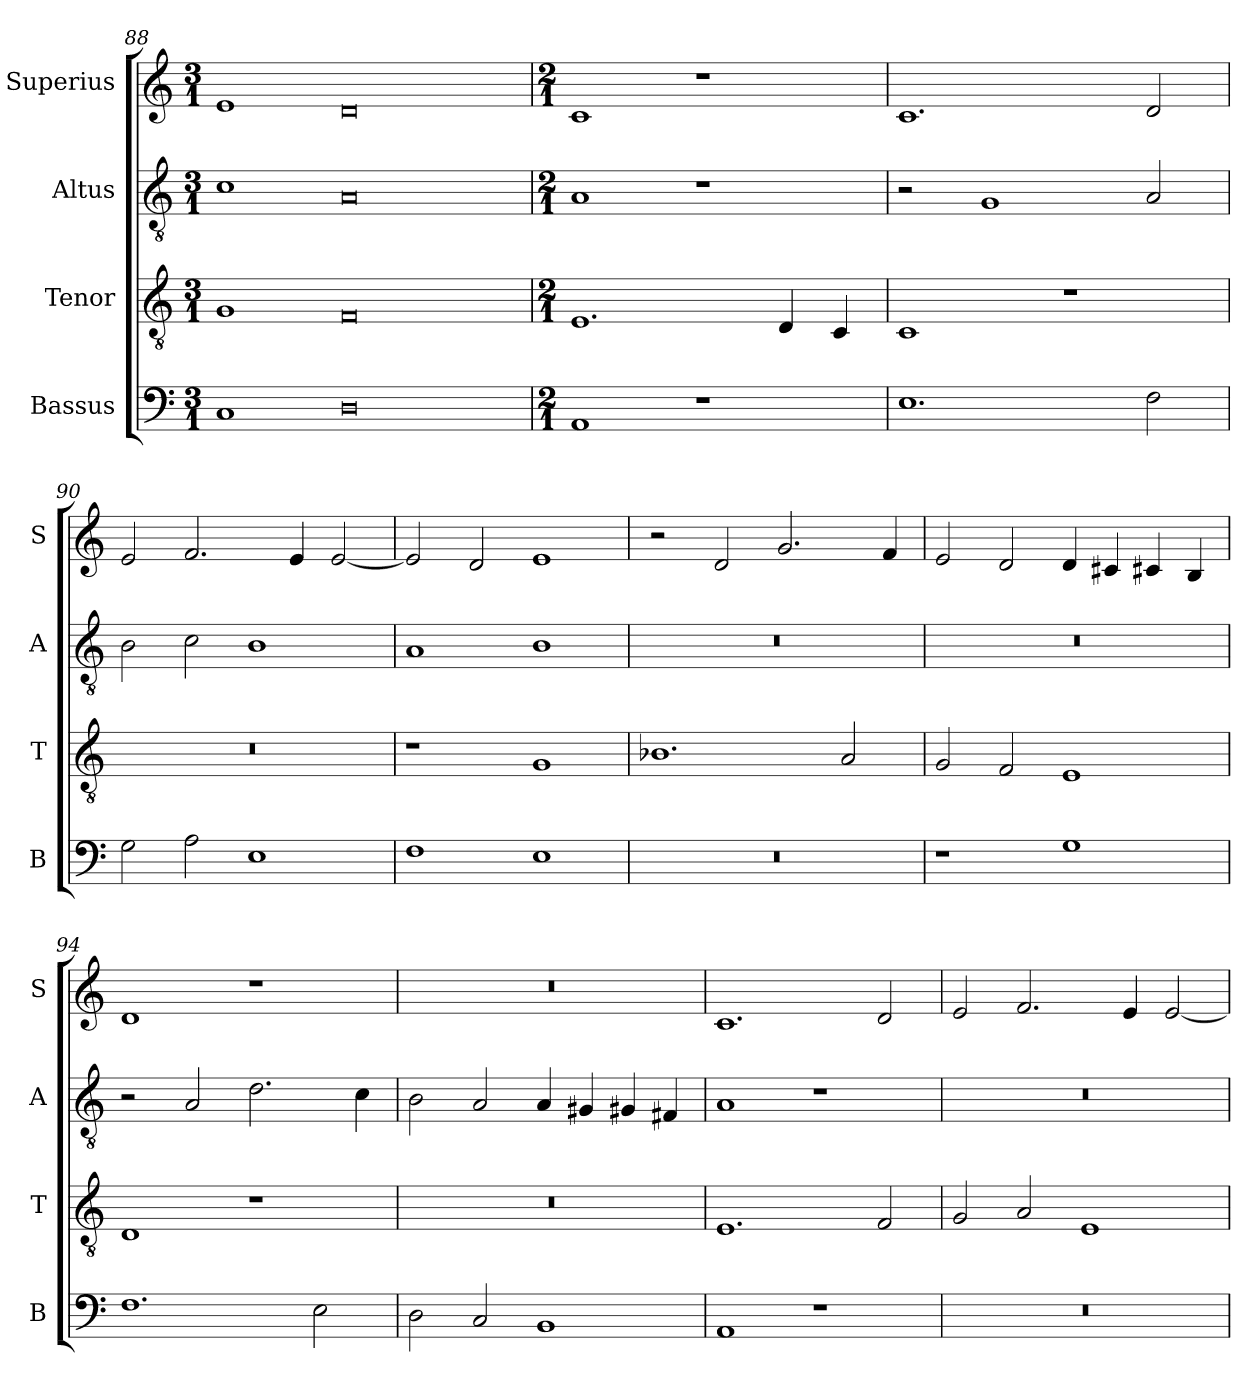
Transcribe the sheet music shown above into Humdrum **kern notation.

**kern	**kern	**kern	**kern
*part4	*part3	*part2	*part1
*staff4	*staff3	*staff2	*staff1
*I"Bassus	*I"Tenor	*I"Altus	*I"Superius
*I'B	*I'T	*I'A	*I'S
*clefF4	*clefGv2	*clefGv2	*clefG2
*k[]	*k[]	*k[]	*k[]
*C:	*C:	*C:	*C:
*M3/1	*M3/1	*M3/1	*M3/1
=88	=88	=88	=88
1C	1G	1c	1e
0D	0F	0A	0d
=	=	=	=
*M2/1	*M2/1	*M2/1	*M2/1
1AA	1.E	1A	1c
1r	.	1r	1r
.	4D	.	.
.	4C	.	.
=89	=89	=89	=89
1.E	1C	2r	1.c
.	.	1G	.
.	1r	.	.
2F	.	2A	2d
=90	=90	=90	=90
2G	0r	2B	2e
2A	.	2c	2.f
1E	.	1B	.
.	.	.	4e
.	.	.	[2e
=91	=91	=91	=91
1F	1r	1A	2e]
.	.	.	2d
1E	1G	1B	1e
=92	=92	=92	=92
0r	1.B-X	0r	2r
.	.	.	2d
.	.	.	2.g
.	2A	.	.
.	.	.	4f
=93	=93	=93	=93
1r	2G	0r	2e
.	2F	.	2d
1G	1E	.	4d
.	.	.	4c#X
.	.	.	4c#X
.	.	.	4B
=94	=94	=94	=94
1.F	1D	2r	1d
.	.	2A	.
.	1r	2.d	1r
2E	.	.	.
.	.	4c	.
=95	=95	=95	=95
2D	0r	2B	0r
2C	.	2A	.
1BB	.	4A	.
.	.	4G#X	.
.	.	4G#X	.
.	.	4F#X	.
=96	=96	=96	=96
1AA	1.E	1A	1.c
1r	.	1r	.
.	2F	.	2d
=97	=97	=97	=97
0r	2G	0r	2e
.	2A	.	2.f
.	1E	.	.
.	.	.	4e
.	.	.	[2e
=	=	=	=
*-	*-	*-	*-
